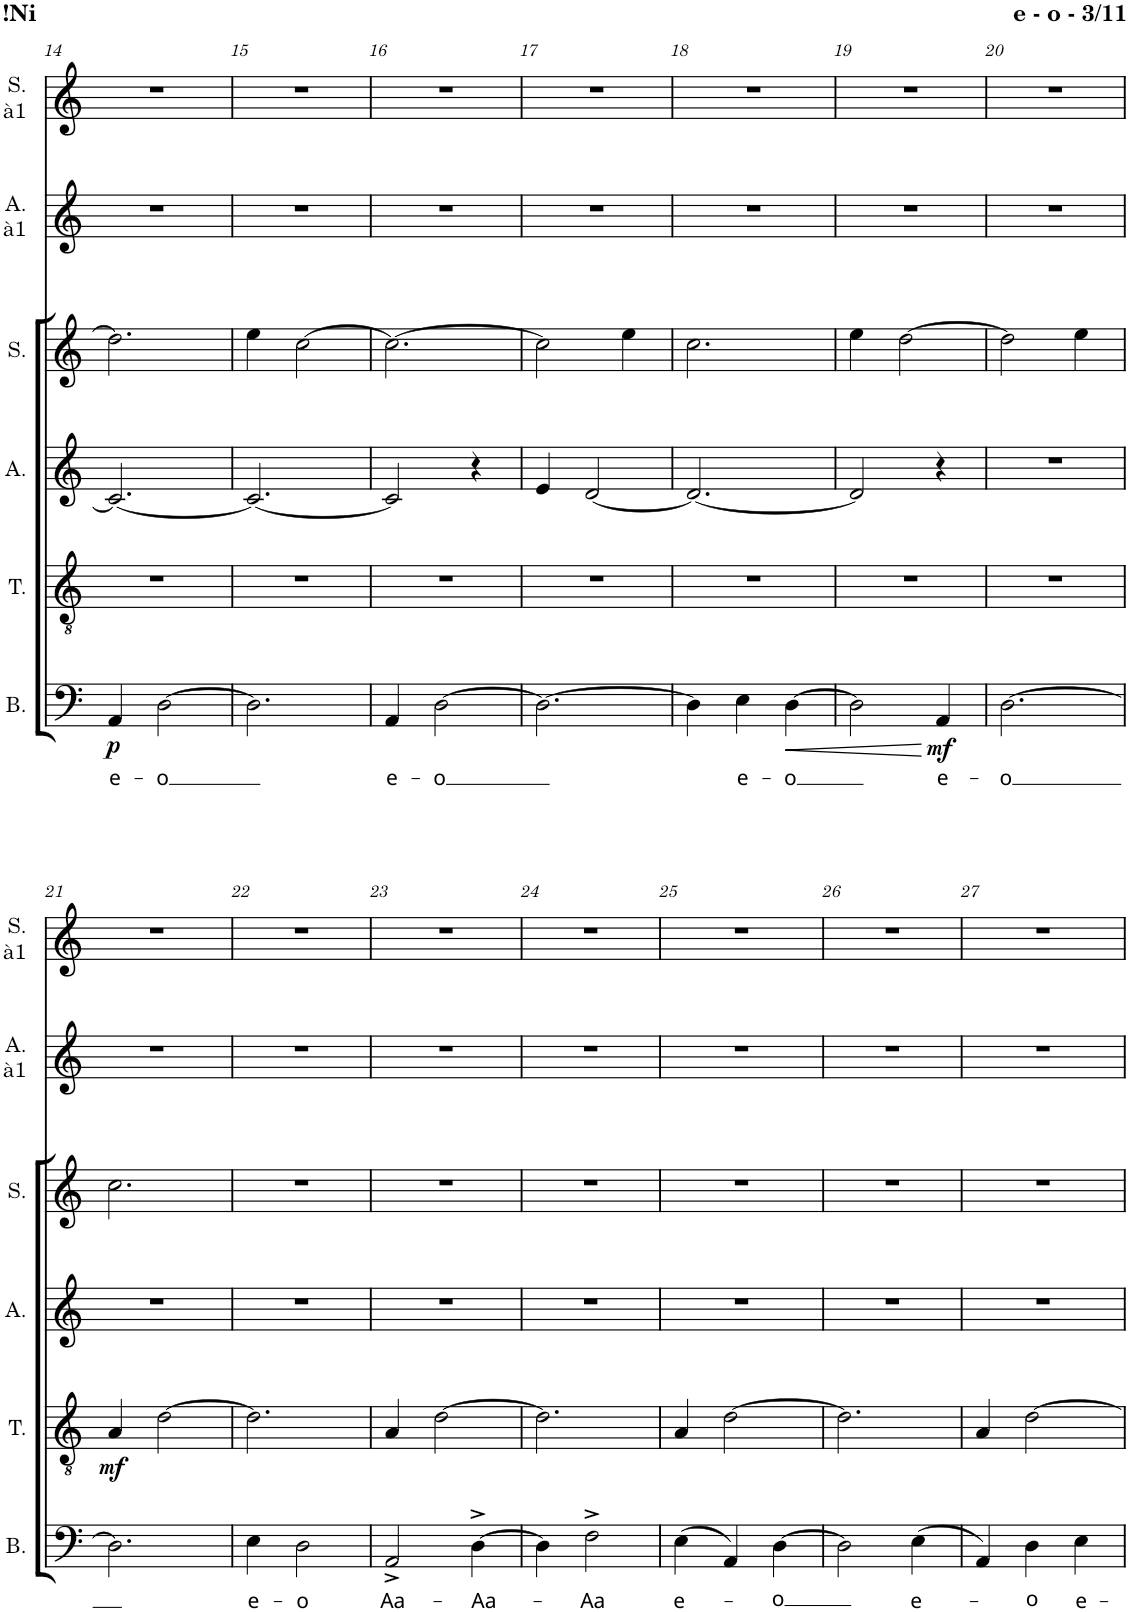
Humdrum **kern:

**kern	**text	**dynam	**kern	**dynam	**kern	**kern	**kern	**kern
*part6	*part6	*part6	*part5	*part5	*part4	*part3	*part2	*part1
*staff6	*staff6	*staff6	*staff5	*staff5	*staff4	*staff3	*staff2	*staff1
*I"Bass	*	*	*I"Tenor	*	*I"Alto	*I"Soprano	*I"Alto S	*I"Soprano S
*I'B.	*	*	*I'T.	*	*I'A.	*I'S.	*I'A. à1	*I'S. à1
!!LO:PB:g=z
*clefF4	*	*	*clefGv2	*	*clefG2	*clefG2	*clefG2	*clefG2
*k[]	*	*	*k[]	*	*k[]	*k[]	*k[]	*k[]
*M3/4	*	*	*M3/4	*	*M3/4	*M3/4	*M3/4	*M3/4
=14	=14	=14	=14	=14	=14	=14	=14	=14
!	!LO:LY:b	!LO:DY:b	!	!	!	!	!	!
4AA/	e-	p	2.r	.	2.c/_	2.dd\]	2.r	2.r
!	!LO:LY:b	!	!	!	!	!	!	!
[2D\	-o	.	.	.	.	.	.	.
=15	=15	=15	=15	=15	=15	=15	=15	=15
2.D\]	.	.	2.r	.	2.c/_	4ee\	2.r	2.r
.	.	.	.	.	.	[2cc\	.	.
=16	=16	=16	=16	=16	=16	=16	=16	=16
!	!LO:LY:b	!	!	!	!	!	!	!
4AA/	e-	.	2.r	.	2c/]	2.cc\_	2.r	2.r
!	!LO:LY:b	!	!	!	!	!	!	!
[2D\	-o	.	.	.	.	.	.	.
.	.	.	.	.	4r	.	.	.
=17	=17	=17	=17	=17	=17	=17	=17	=17
2.D\_	.	.	2.r	.	4e/	2cc\]	2.r	2.r
.	.	.	.	.	[2d/	.	.	.
.	.	.	.	.	.	4ee\	.	.
=18	=18	=18	=18	=18	=18	=18	=18	=18
4D\]	.	.	2.r	.	2.d/_	2.cc\	2.r	2.r
!	!LO:LY:b	!	!	!	!	!	!	!
4E\	e-	.	.	.	.	.	.	.
!	!LO:LY:b	!LO:HP:b	!	!	!	!	!	!
[4D\	-o	<	.	.	.	.	.	.
=19	=19	=19	=19	=19	=19	=19	=19	=19
2D\]	.	.	2.r	.	2d/]	4ee\	2.r	2.r
.	.	.	.	.	.	[2dd\	.	.
!	!LO:LY:b	!LO:DY:n=1:b	!	!	!	!	!	!
4AA/	e-	[ mf	.	.	4r	.	.	.
=20	=20	=20	=20	=20	=20	=20	=20	=20
!	!LO:LY:b	!	!	!	!	!	!	!
[2.D\	-o	.	2.r	.	2.r	2dd\]	2.r	2.r
.	.	.	.	.	.	4ee\	.	.
!!LO:LB:g=z
=21	=21	=21	=21	=21	=21	=21	=21	=21
!	!	!	!	!LO:DY:b	!	!	!	!
2.D\]	.	.	4A/	mf	2.r	2.cc\	2.r	2.r
.	.	.	[2d\	.	.	.	.	.
=22	=22	=22	=22	=22	=22	=22	=22	=22
!	!LO:LY:b	!	!	!	!	!	!	!
4E\	e-	.	2.d\]	.	2.r	2.r	2.r	2.r
!	!LO:LY:b	!	!	!	!	!	!	!
2D\	-o	.	.	.	.	.	.	.
=23	=23	=23	=23	=23	=23	=23	=23	=23
!	!LO:LY:b	!	!	!	!	!	!	!
2AA^/	Aa-	.	4A/	.	2.r	2.r	2.r	2.r
.	.	.	[2d\	.	.	.	.	.
!	!LO:LY:b	!	!	!	!	!	!	!
[4D^\	-Aa-	.	.	.	.	.	.	.
=24	=24	=24	=24	=24	=24	=24	=24	=24
4D\]	.	.	2.d\]	.	2.r	2.r	2.r	2.r
!	!LO:LY:b	!	!	!	!	!	!	!
2F^\	-Aa	.	.	.	.	.	.	.
=25	=25	=25	=25	=25	=25	=25	=25	=25
!	!LO:LY:b	!	!	!	!	!	!	!
(4E\	e-	.	4A/	.	2.r	2.r	2.r	2.r
4AA/)	.	.	[2d\	.	.	.	.	.
!	!LO:LY:b	!	!	!	!	!	!	!
[4D\	-o	.	.	.	.	.	.	.
=26	=26	=26	=26	=26	=26	=26	=26	=26
2D\]	.	.	2.d\]	.	2.r	2.r	2.r	2.r
!	!LO:LY:b	!	!	!	!	!	!	!
(4E\	e-	.	.	.	.	.	.	.
=27	=27	=27	=27	=27	=27	=27	=27	=27
4AA/)	.	.	4A/	.	2.r	2.r	2.r	2.r
!	!LO:LY:b	!	!	!	!	!	!	!
4D\	-o	.	[2d\	.	.	.	.	.
!	!LO:LY:b	!	!	!	!	!	!	!
4E\	e-	.	.	.	.	.	.	.
=	=	=	=	=	=	=	=	=
*-	*-	*-	*-	*-	*-	*-	*-	*-
